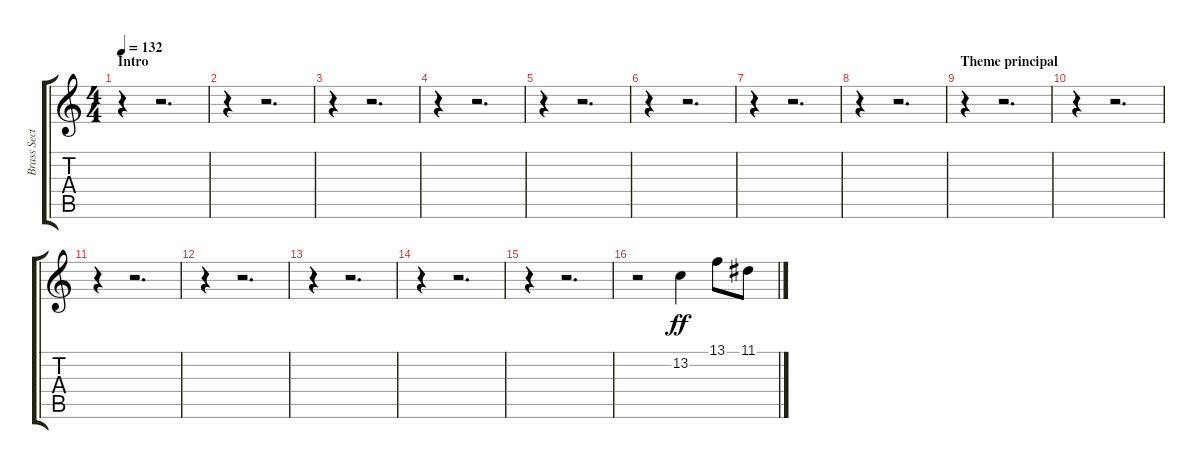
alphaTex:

\track ("Brass Section" "Brass Sect") {instrument brasssection}
\staff {score tabs}
\tuning (E4 B3 G3 D3 A2 E2) {hide}
\ts (4 4)
\section ("" "Intro")
\tempo 132
\clef g2
\ks c
r.4{dy ff instrument brasssection} r.2{d} |
r.4 r.2{d} |
r.4 r.2{d} |
r.4 r.2{d} |
r.4 r.2{d} |
r.4 r.2{d} |
r.4 r.2{d} |
r.4 r.2{d} |
\section ("" "Theme principal")
r.4 r.2{d} |
r.4 r.2{d} |
r.4 r.2{d} |
r.4 r.2{d} |
r.4 r.2{d} |
r.4 r.2{d} |
r.4 r.2{d} |
r.2 13.2.4 13.1.8 11.1.8
